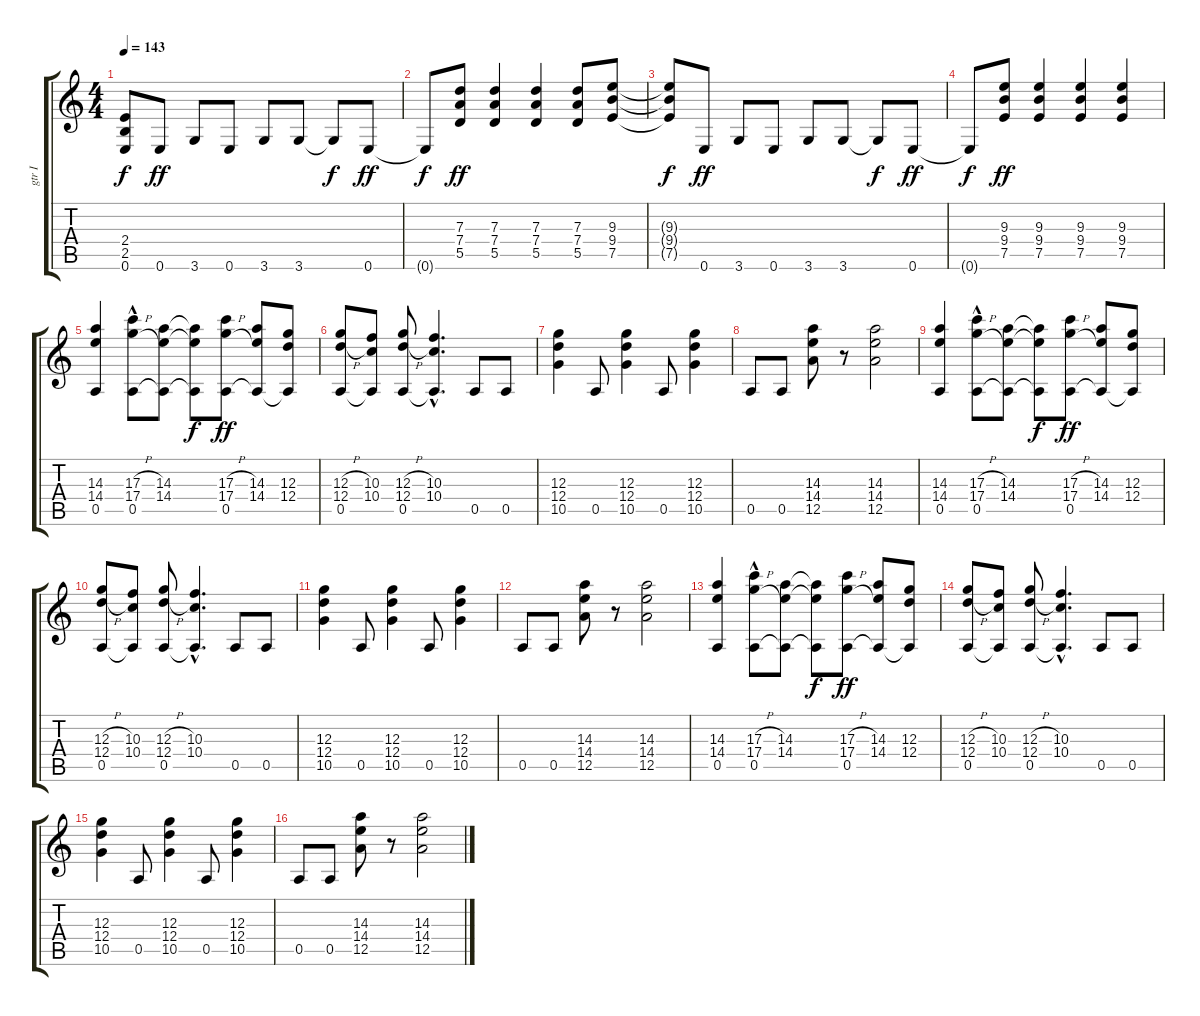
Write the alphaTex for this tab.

\track ("gtr I" "gtr I") {instrument overdrivenguitar}
\staff {score tabs}
\tuning (E4 B3 G3 D3 A2 E2) {hide}
\ts (4 4)
\tempo 143
\clef g2
\ks c
(2.4{t} 2.5{t} 0.6{t}).8{dy f} 0.6.8{dy ff} 3.6.8 0.6.8 3.6.8 3.6.8 3.6{t}.8{dy f} 0.6.8{dy ff} |
0.6{t}.8{dy f} (7.3 7.4 5.5).8{dy ff} (7.3 7.4 5.5).4 (7.3 7.4 5.5).4 (7.3 7.4 5.5).8 (9.3 9.4 7.5).8 |
(9.3{t} 9.4{t} 7.5{t}).8{dy f} 0.6.8{dy ff} 3.6.8 0.6.8 3.6.8 3.6.8 3.6{t}.8{dy f} 0.6.8{dy ff} |
0.6{t}.8{dy f} (9.3 9.4 7.5).8{dy ff} (9.3 9.4 7.5).4 (9.3 9.4 7.5).4 (9.3 9.4 7.5).4 |
(14.3 14.4 0.5).4 (17.3{h} 17.4{h} 0.5{hac}).8 (14.3 14.4 0.5{t}).8 (14.3{t} 14.4{t} 0.5{t}).8{dy f} (17.3{h} 17.4{h} 0.5).8{dy ff} (14.3 14.4 0.5{t}).8 (12.3 12.4 0.5{t}).8 |
(12.3{h} 12.4{h} 0.5).8 (10.3 10.4 0.5{t}).8 (12.3{h} 12.4{h} 0.5).8 (10.3{hac} 10.4{hac} 0.5{hac t}).4{d} 0.5.8 0.5.8 |
(12.3 12.4 10.5).4 0.5.8 (12.3 12.4 10.5).4 0.5.8 (12.3 12.4 10.5).4 |
0.5.8 0.5.8 (14.3 14.4 12.5).8 r.8 (14.3 14.4 12.5).2 |
(14.3 14.4 0.5).4 (17.3{h} 17.4{h} 0.5{hac}).8 (14.3 14.4 0.5{t}).8 (14.3{t} 14.4{t} 0.5{t}).8{dy f} (17.3{h} 17.4{h} 0.5).8{dy ff} (14.3 14.4 0.5{t}).8 (12.3 12.4 0.5{t}).8 |
(12.3{h} 12.4{h} 0.5).8 (10.3 10.4 0.5{t}).8 (12.3{h} 12.4{h} 0.5).8 (10.3{hac} 10.4{hac} 0.5{hac t}).4{d} 0.5.8 0.5.8 |
(12.3 12.4 10.5).4 0.5.8 (12.3 12.4 10.5).4 0.5.8 (12.3 12.4 10.5).4 |
0.5.8 0.5.8 (14.3 14.4 12.5).8 r.8 (14.3 14.4 12.5).2 |
(14.3 14.4 0.5).4 (17.3{h} 17.4{h} 0.5{hac}).8 (14.3 14.4 0.5{t}).8 (14.3{t} 14.4{t} 0.5{t}).8{dy f} (17.3{h} 17.4{h} 0.5).8{dy ff} (14.3 14.4 0.5{t}).8 (12.3 12.4 0.5{t}).8 |
(12.3{h} 12.4{h} 0.5).8 (10.3 10.4 0.5{t}).8 (12.3{h} 12.4{h} 0.5).8 (10.3{hac} 10.4{hac} 0.5{hac t}).4{d} 0.5.8 0.5.8 |
(12.3 12.4 10.5).4 0.5.8 (12.3 12.4 10.5).4 0.5.8 (12.3 12.4 10.5).4 |
0.5.8 0.5.8 (14.3 14.4 12.5).8 r.8 (14.3 14.4 12.5).2
